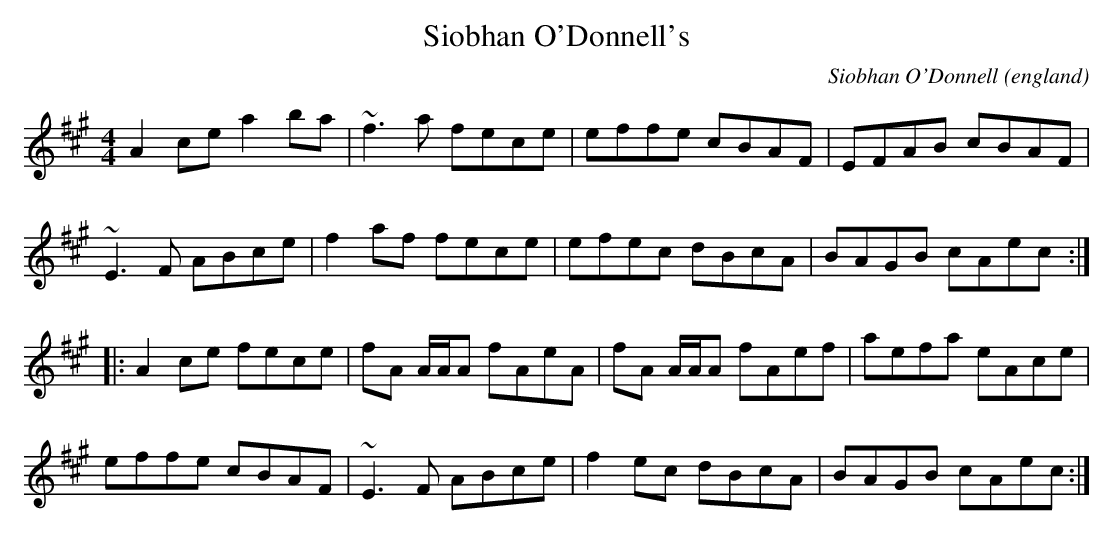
X:1
T:Siobhan O'Donnell's
O:england
M:4/4
L:1/8
C:Siobhan O'Donnell
K:A
A2ce a2ba|~f3a fece|effe cBAF|EFAB cBAF|
~E3F ABce|f2af fece|efec dBcA|BAGB cAec:|
|:A2ce fece|fA A/2A/2A fAeA|fA A/2A/2A fAef|aefa eAce|
effe cBAF|~E3F ABce|f2ec dBcA|BAGB cAec:|
